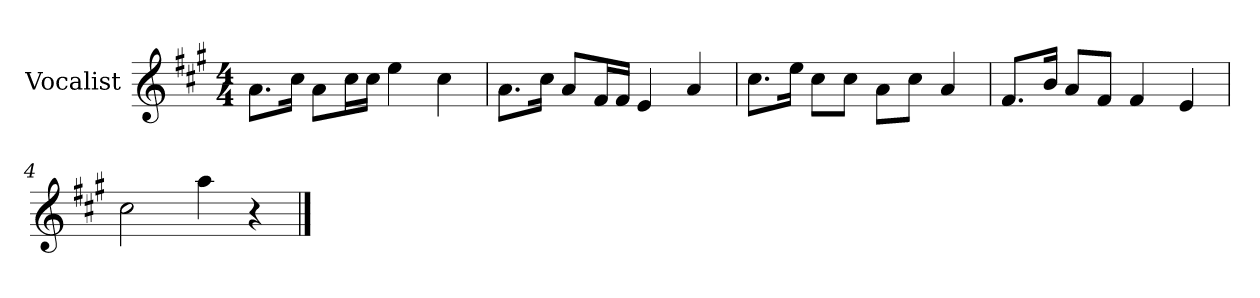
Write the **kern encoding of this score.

**kern
*part1
*staff1
*I"Vocalist
*k[f#c#g#]
*A:
*M4/4
=
8.aL
16cc#Jk
8aL
16cc#L
16cc#JJ
4ee
4cc#
=1
8.aL
16cc#Jk
8aL
16f#L
16f#JJ
4e
4a
=2
8.cc#L
16eeJk
8cc#L
8cc#J
8aL
8cc#J
4a
=3
8.f#L
16bJk
8aL
8f#J
4f#
4e
=4
2cc#
4aa
4r
==
*-
